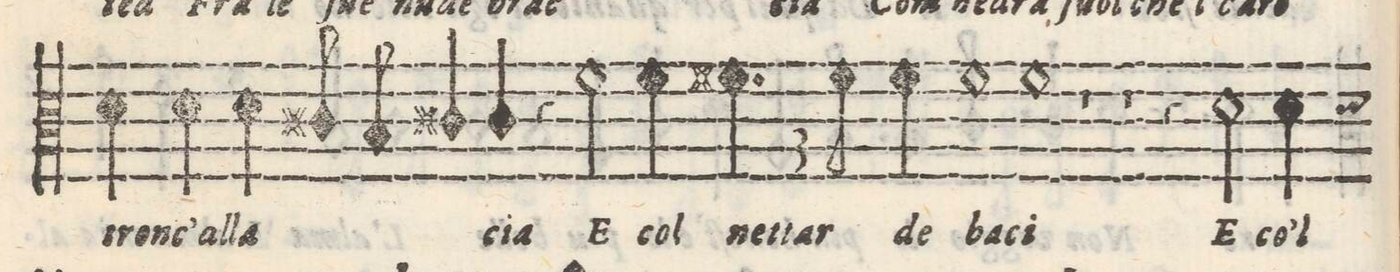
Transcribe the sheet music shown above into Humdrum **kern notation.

**kern	**text
*I"Alto	*
*clefC3	*
*k[]	*
*M2/1	*
4d\	tron-
4d\	-c'al-
=10-	=10-
4d\	-la-
8c#X/	.
8B/	.
4c#X/	.
4c#/	-cia
4r	.
2f\	e
4f\	col
=11-	=11-
3.f#X\	net-
6f#\	-tar
3f#\	de
1f#	ba-
=12-	=12-
*-	*-
